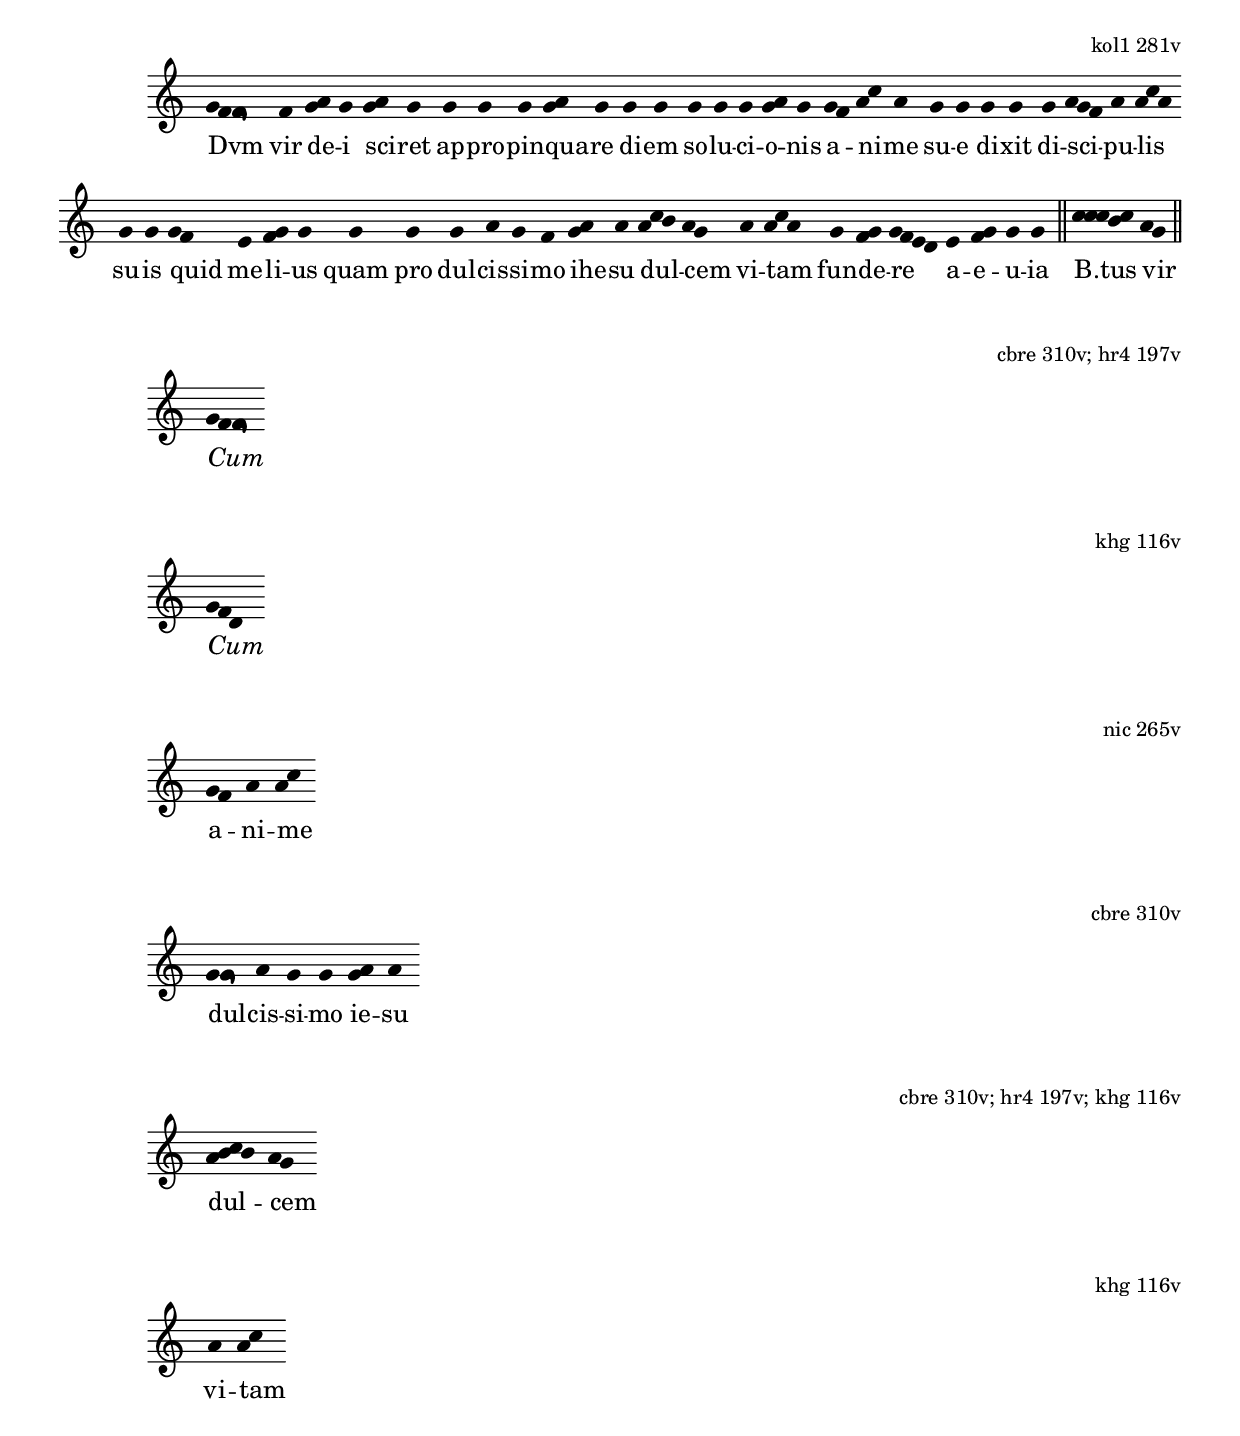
\version "2.19.32"

\include "../lib/synopsis.ily"

\score {
  \transpose c c' {
    \plainchant
    \melisma { g f \strophicus f } \bar "" f \bar "" \melisma { g a } g \bar "" \melisma { g a } g \bar "" g g g \melisma { g a } g \bar ""
    g g \bar "" g g g \melisma { g a } g \bar "" \melisma { g f } \melisma { a c' } a \bar "" g g \bar ""
    g g \bar "" g \melisma { a g f } a \melisma { a c' a } \bar "" g g \bar ""
    \melisma { g f } \bar "" e \melisma { f g } g \bar ""
    g \bar "" g \bar "" g a g f \bar "" \melisma { g a } a \bar ""
    \melisma { a c' b } \melisma { a g } \bar "" a \melisma { a c' a } \bar "" g \melisma { f g } \melisma { g f e d } \bar "" e \melisma { f g } g g \bar "||"

    \melisma { c' c' c' b c' } \bar "" \melisma { a g } \bar "||"
  }
  \addlyrics {
    Dvm vir de -- i sci -- ret ap -- pro -- pin -- qua -- re
    di -- em so -- lu -- ci -- o -- nis a -- ni -- me su -- e
    di -- xit di -- sci -- pu -- lis su -- is
    quid me -- li -- us
    quam pro dul -- cis -- si -- mo ihe -- su
    dul -- cem vi -- tam fun -- de -- re a -- e -- u -- ia

    B.tus vir
  }
  \header {
    quid = "antiphona"
    fontes = "kol1 281v"
  }
}

\score {
  \transpose c c' {
    \plainchant
    \melisma { g f \strophicus f }
  }
  \addlyrics {
    \markup\italic{Cum}
  }
  \header {
    fontes = "cbre 310v; hr4 197v"
  }
}

\score {
  \transpose c c' {
    \plainchant
    \melisma { g f d }
  }
  \addlyrics {
    \markup\italic{Cum}
  }
  \header {
    fontes = "khg 116v"
  }
}

\score {
  \transpose c c' {
    \plainchant
    \melisma { g f } a \melisma { a c' }
  }
  \addlyrics {
    a -- ni -- me
  }
  \header {
    fontes = "nic 265v"
  }
}

\score {
  \transpose c c' {
    \plainchant
    \melisma { g \strophicus g } a g g \melisma { g a } a
  }
  \addlyrics {
    dul -- cis -- si -- mo ie -- su
  }
  \header {
    fontes = "cbre 310v"
  }
}

\score {
  \transpose c c' {
    \plainchant
    \melisma { a b c' b } \melisma { a g } % v cbre nejiste deleni: abcb/ag nebo ab/cbag ?
  }
  \addlyrics {
    dul -- cem
  }
  \header {
    fontes = "cbre 310v; hr4 197v; khg 116v"
  }
}

\score {
  \transpose c c' {
    \plainchant
    a4 \melisma { a c' }
  }
  \addlyrics {
    vi -- tam
  }
  \header {
    fontes = "khg 116v"
  }
}
